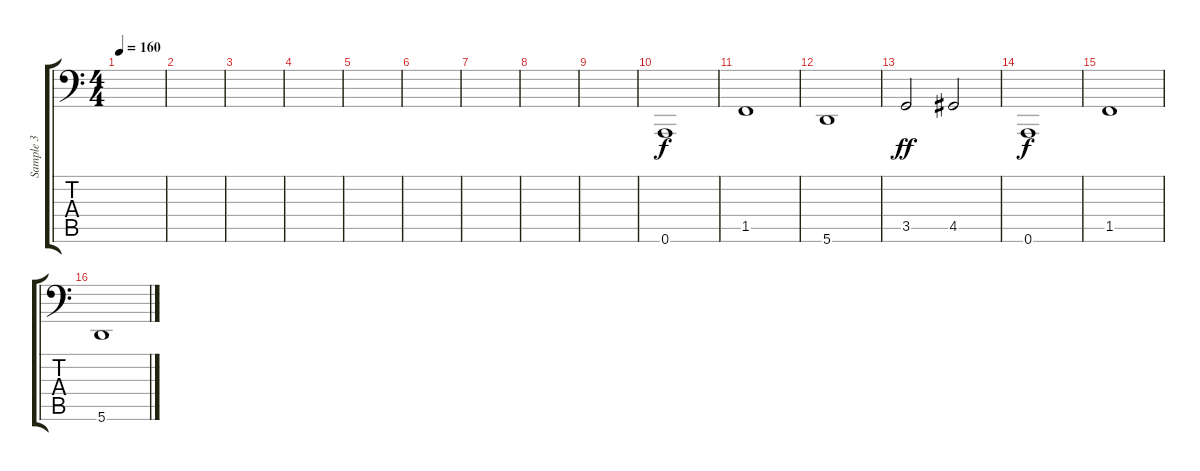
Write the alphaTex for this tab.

\track ("Sample 3" "Sample 3") {instrument stringensemble1}
\staff {score tabs}
\tuning (B3 Gb3 D3 A2 E2 A1) {hide}
\ts (4 4)
\tempo 160
\clef f4
\ks c
|
|
|
|
|
|
|
|
|
0.6.1 |
1.5.1 |
5.6.1 |
3.5.2{dy ff} 4.5.2 |
0.6.1{dy f} |
1.5.1 |
5.6.1
